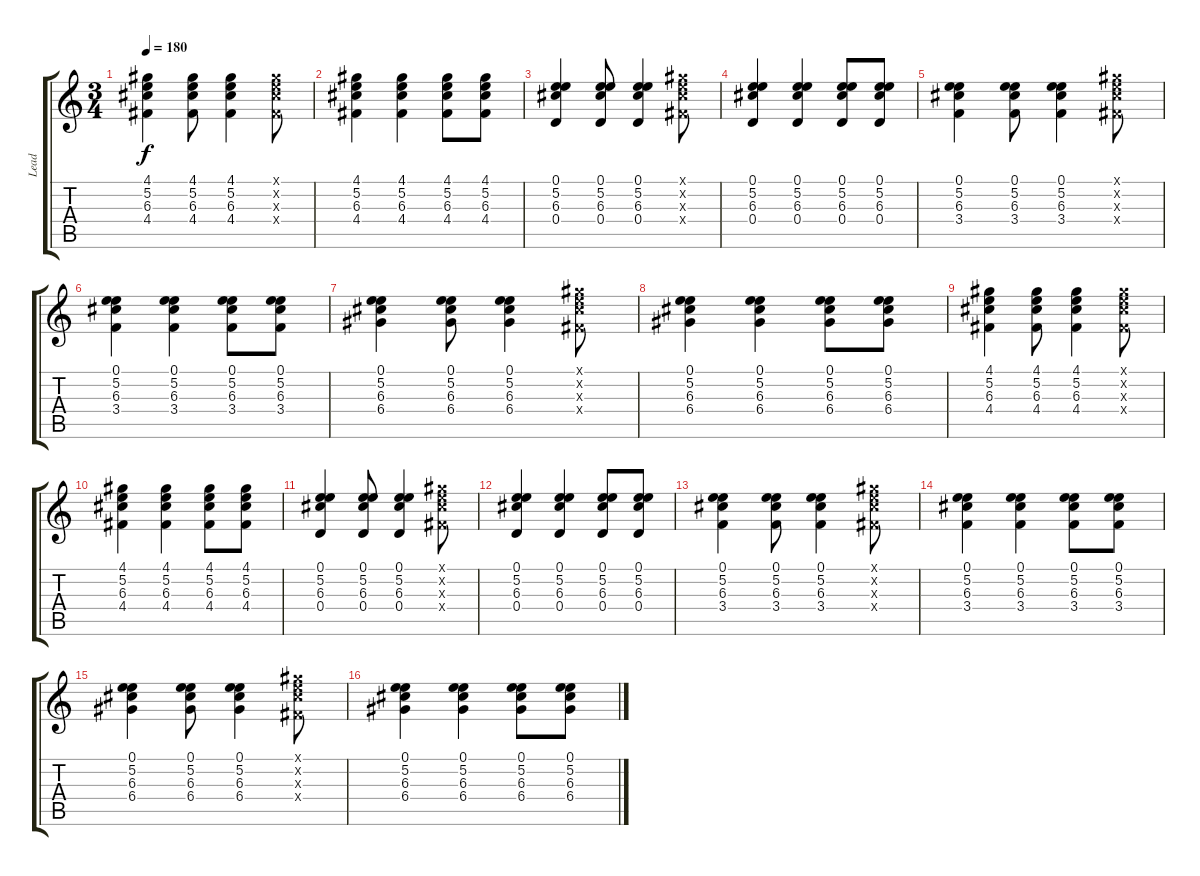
\track ("Lead " "Lead ") {instrument distortionguitar}
\staff {score tabs}
\tuning (E4 B3 G3 D3 A2 D2) {hide}
\ts (3 4)
\tempo 180
\clef g2
\ks c
(4.1 5.2 6.3 4.4).4{dy f} (4.1 5.2 6.3 4.4).8 (4.1 5.2 6.3 4.4).4 (4.1{x} 5.2{x} 6.3{x} 4.4{x}).8 |
(4.1 5.2 6.3 4.4).4 (4.1 5.2 6.3 4.4).4 (4.1 5.2 6.3 4.4).8 (4.1 5.2 6.3 4.4).8 |
(0.1 5.2 6.3 0.4).4 (0.1 5.2 6.3 0.4).8 (0.1 5.2 6.3 0.4).4 (4.1{x} 5.2{x} 6.3{x} 4.4{x}).8 |
(0.1 5.2 6.3 0.4).4 (0.1 5.2 6.3 0.4).4 (0.1 5.2 6.3 0.4).8 (0.1 5.2 6.3 0.4).8 |
(0.1 5.2 6.3 3.4).4 (0.1 5.2 6.3 3.4).8 (0.1 5.2 6.3 3.4).4 (4.1{x} 5.2{x} 6.3{x} 4.4{x}).8 |
(0.1 5.2 6.3 3.4).4 (0.1 5.2 6.3 3.4).4 (0.1 5.2 6.3 3.4).8 (0.1 5.2 6.3 3.4).8 |
(0.1 5.2 6.3 6.4).4 (0.1 5.2 6.3 6.4).8 (0.1 5.2 6.3 6.4).4 (4.1{x} 5.2{x} 6.3{x} 4.4{x}).8 |
(0.1 5.2 6.3 6.4).4 (0.1 5.2 6.3 6.4).4 (0.1 5.2 6.3 6.4).8 (0.1 5.2 6.3 6.4).8 |
(4.1 5.2 6.3 4.4).4 (4.1 5.2 6.3 4.4).8 (4.1 5.2 6.3 4.4).4 (4.1{x} 5.2{x} 6.3{x} 4.4{x}).8 |
(4.1 5.2 6.3 4.4).4 (4.1 5.2 6.3 4.4).4 (4.1 5.2 6.3 4.4).8 (4.1 5.2 6.3 4.4).8 |
(0.1 5.2 6.3 0.4).4 (0.1 5.2 6.3 0.4).8 (0.1 5.2 6.3 0.4).4 (4.1{x} 5.2{x} 6.3{x} 4.4{x}).8 |
(0.1 5.2 6.3 0.4).4 (0.1 5.2 6.3 0.4).4 (0.1 5.2 6.3 0.4).8 (0.1 5.2 6.3 0.4).8 |
(0.1 5.2 6.3 3.4).4 (0.1 5.2 6.3 3.4).8 (0.1 5.2 6.3 3.4).4 (4.1{x} 5.2{x} 6.3{x} 4.4{x}).8 |
(0.1 5.2 6.3 3.4).4 (0.1 5.2 6.3 3.4).4 (0.1 5.2 6.3 3.4).8 (0.1 5.2 6.3 3.4).8 |
(0.1 5.2 6.3 6.4).4 (0.1 5.2 6.3 6.4).8 (0.1 5.2 6.3 6.4).4 (4.1{x} 5.2{x} 6.3{x} 4.4{x}).8 |
(0.1 5.2 6.3 6.4).4 (0.1 5.2 6.3 6.4).4 (0.1 5.2 6.3 6.4).8 (0.1 5.2 6.3 6.4).8
